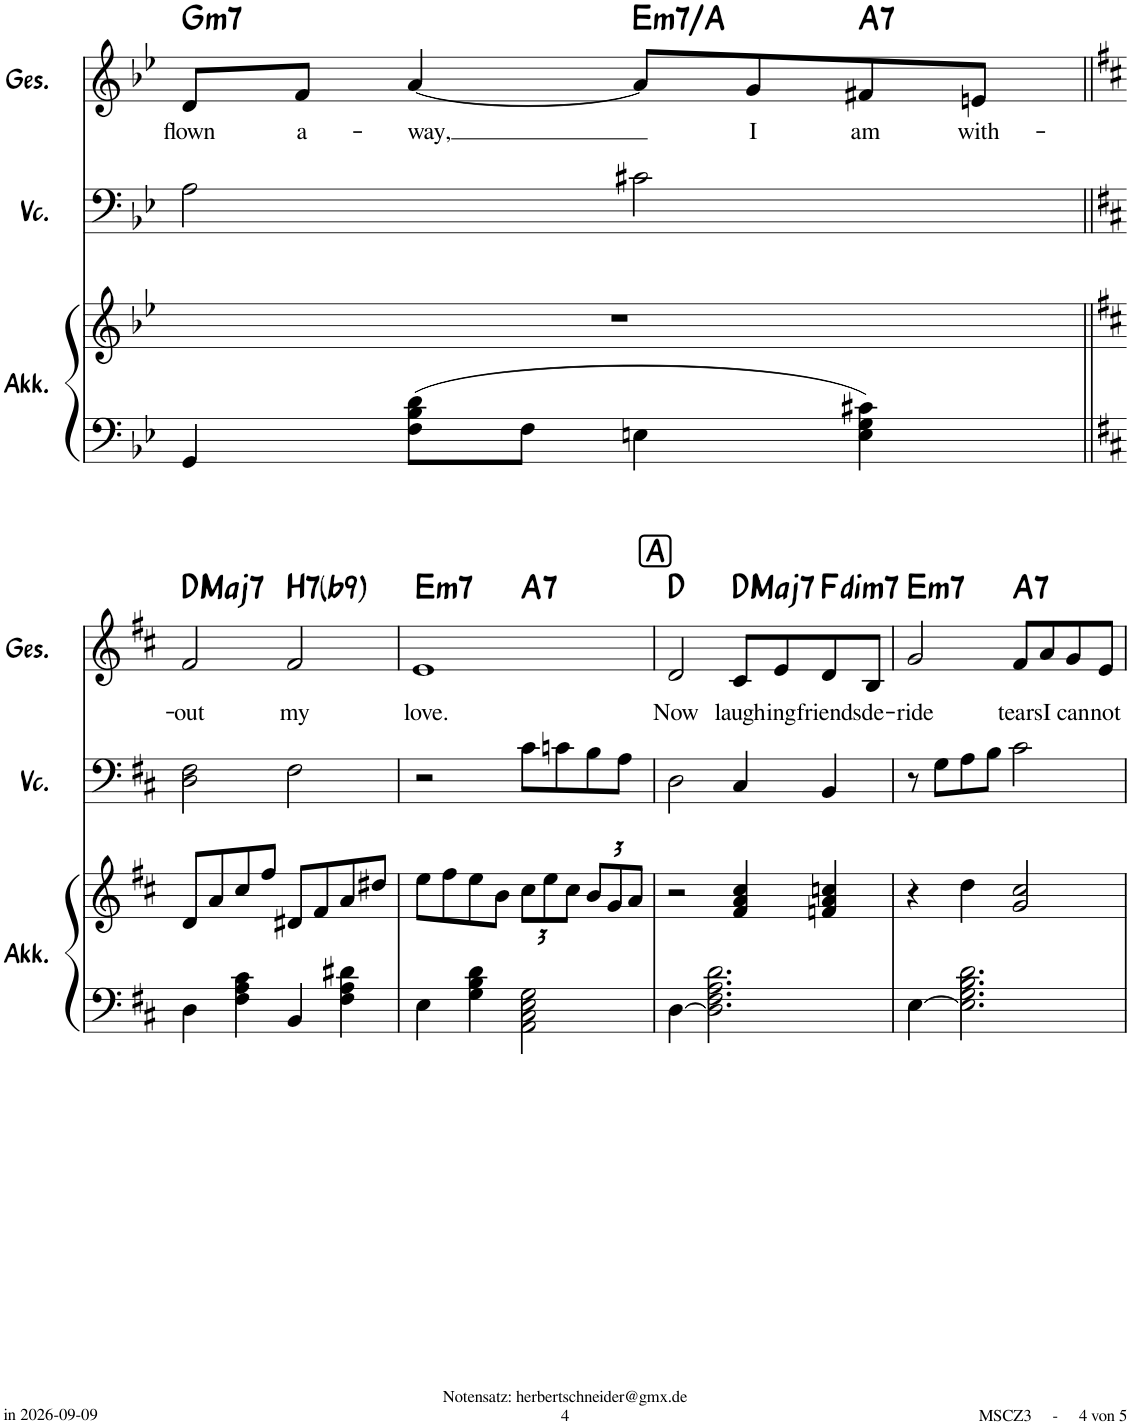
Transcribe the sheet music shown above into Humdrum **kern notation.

**kern	**kern	**kern	**kern	**text	**harte
*part3	*part3	*part2	*part1	*part1	*part1
*staff4	*staff3	*staff2	*staff1	*staff1	*
*I"Akkordeon	*	*I"Violoncello	*I"Gesang	*	*
*I'Akk.	*	*I'Vc.	*I'Ges.	*	*
!!LO:PB:g=z
*clefF4	*clefG2	*clefF4	*clefG2	*	*
*k[b-e-]	*k[b-e-]	*k[b-e-]	*k[b-e-]	*	*
*M4/4	*M4/4	*M4/4	*M4/4	*	*
=20	=20	=20	=20	=20	=20
!	!	!	!	!LO:LY:b	!LO:H:kt=m7
4GG/	1r	2A\	8d/L	flown	G:min7
!	!	!	!	!LO:LY:b	!
.	.	.	8f/J	a-	.
!	!	!	!	!LO:LY:b	!
8F\ 8B-\ 8d\L	.	.	[4a/	-way,	.
8F\J	.	.	.	.	.
!	!	!	!	!	!LO:H:kt=m7
4En\	.	2c#X\	8a/L]	.	E:min7/4
!	!	!	!	!LO:LY:b	!
.	.	.	8g/	I	.
!	!	!	!	!LO:LY:b	!LO:H:kt=7
4E\ 4G\ 4c#X\	.	.	8f#X/	am	A:7
!	!	!	!	!LO:LY:b	!
.	.	.	8en/J	with-	.
!!LO:LB:g=z
=21||	=21||	=21||	=21||	=21||	=21||
*k[f#c#]	*k[f#c#]	*k[f#c#]	*k[f#c#]	*	*
!	!	!	!	!LO:LY:b	!LO:H:kt=Maj7
4D\	8d/L	2D\ 2F#\	2f#/	-out	D:maj7
.	8a/	.	.	.	.
4F#\ 4A\ 4c#\	8cc#/	.	.	.	.
.	8ff#/J	.	.	.	.
!	!	!	!	!LO:LY:b	!LO:H:kt=H7(b9)
4BB/	8d#X/L	2F#\	2f#/	my	N
.	8f#/	.	.	.	.
4F#\ 4A\ 4d#X\	8a/	.	.	.	.
.	8dd#X/J	.	.	.	.
=22	=22	=22	=22	=22	=22
!	!	!	!	!LO:LY:b	!LO:H:kt=m7
*	*	*	*^	*	*
4E\	8ee\L	2r	1e	2ryy	love.	E:min7
.	8ff#\	.	.	.	.	.
4G\ 4B\ 4d\	8ee\	.	.	.	.	.
.	8b\J	.	.	.	.	.
*	*Xbrackettup	*	*	*	*	*
!	!	!	!	!	!	!LO:H:kt=7
2AA\ 2C#\ 2E\ 2G\	12cc#\L	8c#\L	.	2ryy	.	A:7
.	12ee\	.	.	.	.	.
.	.	8cn\	.	.	.	.
.	12cc#\J	.	.	.	.	.
.	12b/L	8B\	.	.	.	.
.	12g/	.	.	.	.	.
.	.	8A\J	.	.	.	.
.	12a/J	.	.	.	.	.
!!LO:REH:place=s1:a:rj:fs=14:t=A
=23	=23	=23	=23	=23	=23	=23
!	!	!	!	!	!LO:LY:b	!
*	*	*	*v	*v	*	*
[4D\	2r	2D\	2d/	Now	D:maj
2.D\] 2.F#\ 2.A\ 2.d\	.	.	.	.	.
!	!	!	!	!LO:LY:b	!LO:H:kt=Maj7
.	4f#/ 4a/ 4cc#/	4C#/	8c#/L	laugh-	D:maj7
!	!	!	!	!LO:LY:b	!
.	.	.	8e/	-ing	.
!	!	!	!	!LO:LY:b	!LO:H:kt=dim7
.	4fn/ 4a/ 4ccn/	4BB/	8d/	friends	F:dim7
!	!	!	!	!LO:LY:b	!
.	.	.	8B/J	de-	.
=24	=24	=24	=24	=24	=24
!	!	!	!	!LO:LY:b	!LO:H:kt=m7
[4E\	4r	8r	2g/	-ride	E:min7
.	.	8G\L	.	.	.
2.E\] 2.G\ 2.B\ 2.d\	4dd\	8A\	.	.	.
.	.	8B\J	.	.	.
!	!	!	!	!LO:LY:b	!LO:H:kt=7
.	2g/ 2cc#/	2c#\	8f#/L	tears	A:7
!	!	!	!	!LO:LY:b	!
.	.	.	8a/	I	.
!	!	!	!	!LO:LY:b	!
.	.	.	8g/	can-	.
!	!	!	!	!LO:LY:b	!
.	.	.	8e/J	-not	.
=	=	=	=	=	=
*-	*-	*-	*-	*-	*-
